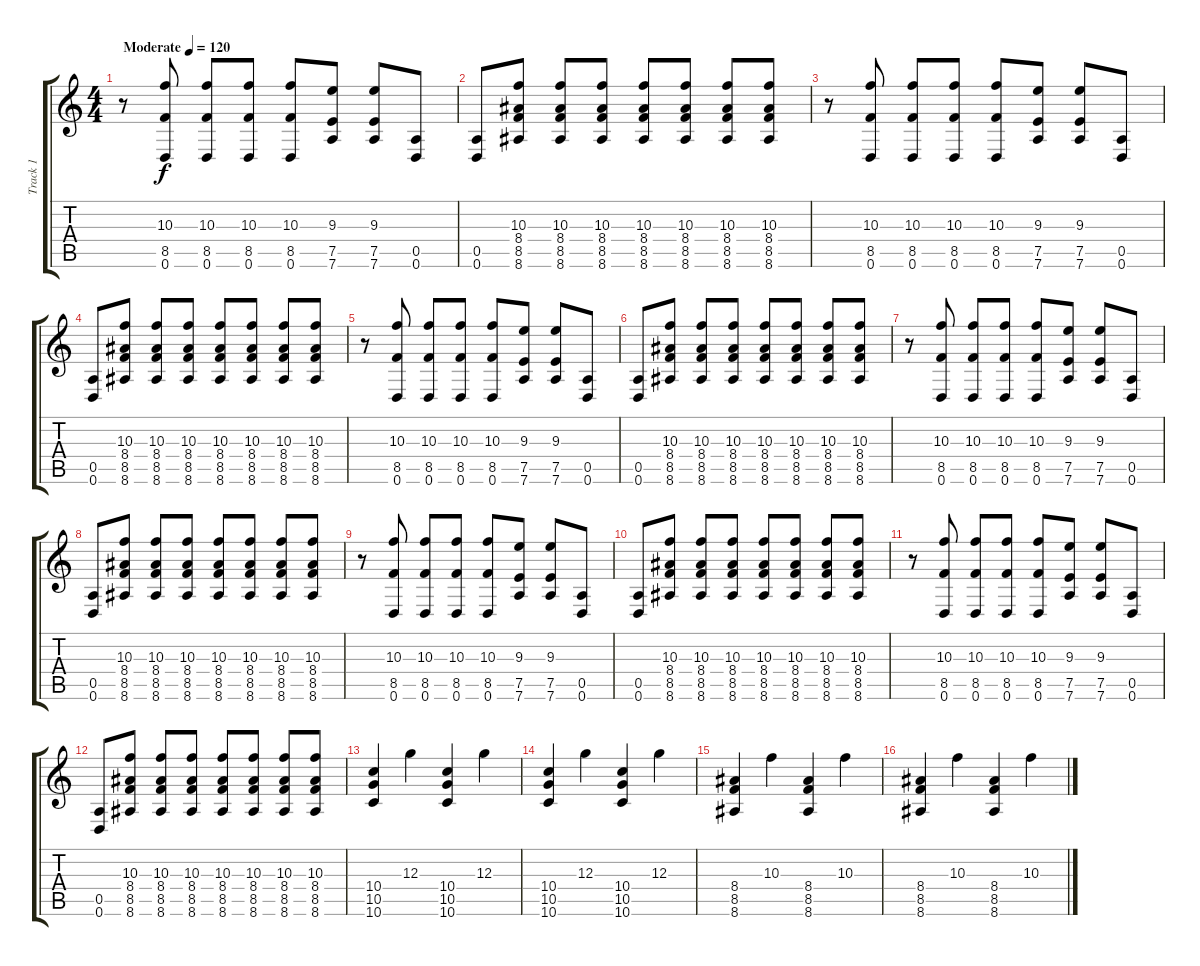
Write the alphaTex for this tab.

\track ("Track 1" "Track 1") {instrument distortionguitar}
\staff {score tabs}
\tuning (E4 B3 G3 D3 A2 D2) {hide}
\ts (4 4)
\tempo (120 "Moderate")
\tempo 118
\tempo (120 "Moderate")
\clef g2
\ks c
r.8{dy f volume 12 balance 8 instrument electricguitarclean} (10.3 8.5 0.6).8 (10.3 8.5 0.6).8 (10.3 8.5 0.6).8 (10.3 8.5 0.6).8 (9.3 7.5 7.6).8 (9.3 7.5 7.6).8 (0.5 0.6).8 |
(0.5 0.6).8 (10.3 8.4 8.5 8.6).8 (10.3 8.4 8.5 8.6).8 (10.3 8.4 8.5 8.6).8 (10.3 8.4 8.5 8.6).8 (10.3 8.4 8.5 8.6).8 (10.3 8.4 8.5 8.6).8 (10.3 8.4 8.5 8.6).8 |
r.8{volume 12 balance 8 instrument electricguitarclean} (10.3 8.5 0.6).8 (10.3 8.5 0.6).8 (10.3 8.5 0.6).8 (10.3 8.5 0.6).8 (9.3 7.5 7.6).8 (9.3 7.5 7.6).8 (0.5 0.6).8 |
(0.5 0.6).8 (10.3 8.4 8.5 8.6).8 (10.3 8.4 8.5 8.6).8 (10.3 8.4 8.5 8.6).8 (10.3 8.4 8.5 8.6).8 (10.3 8.4 8.5 8.6).8 (10.3 8.4 8.5 8.6).8 (10.3 8.4 8.5 8.6).8 |
r.8{volume 12 balance 8 instrument electricguitarclean} (10.3 8.5 0.6).8 (10.3 8.5 0.6).8 (10.3 8.5 0.6).8 (10.3 8.5 0.6).8 (9.3 7.5 7.6).8 (9.3 7.5 7.6).8 (0.5 0.6).8 |
(0.5 0.6).8 (10.3 8.4 8.5 8.6).8 (10.3 8.4 8.5 8.6).8 (10.3 8.4 8.5 8.6).8 (10.3 8.4 8.5 8.6).8 (10.3 8.4 8.5 8.6).8 (10.3 8.4 8.5 8.6).8 (10.3 8.4 8.5 8.6).8 |
r.8{volume 12 balance 8 instrument electricguitarclean} (10.3 8.5 0.6).8 (10.3 8.5 0.6).8 (10.3 8.5 0.6).8 (10.3 8.5 0.6).8 (9.3 7.5 7.6).8 (9.3 7.5 7.6).8 (0.5 0.6).8 |
(0.5 0.6).8 (10.3 8.4 8.5 8.6).8 (10.3 8.4 8.5 8.6).8 (10.3 8.4 8.5 8.6).8 (10.3 8.4 8.5 8.6).8 (10.3 8.4 8.5 8.6).8 (10.3 8.4 8.5 8.6).8 (10.3 8.4 8.5 8.6).8 |
r.8{volume 12 balance 8 instrument electricguitarclean} (10.3 8.5 0.6).8 (10.3 8.5 0.6).8 (10.3 8.5 0.6).8 (10.3 8.5 0.6).8 (9.3 7.5 7.6).8 (9.3 7.5 7.6).8 (0.5 0.6).8 |
(0.5 0.6).8 (10.3 8.4 8.5 8.6).8 (10.3 8.4 8.5 8.6).8 (10.3 8.4 8.5 8.6).8 (10.3 8.4 8.5 8.6).8 (10.3 8.4 8.5 8.6).8 (10.3 8.4 8.5 8.6).8 (10.3 8.4 8.5 8.6).8 |
r.8{volume 12 balance 8 instrument electricguitarclean} (10.3 8.5 0.6).8 (10.3 8.5 0.6).8 (10.3 8.5 0.6).8 (10.3 8.5 0.6).8 (9.3 7.5 7.6).8 (9.3 7.5 7.6).8 (0.5 0.6).8 |
(0.5 0.6).8 (10.3 8.4 8.5 8.6).8 (10.3 8.4 8.5 8.6).8 (10.3 8.4 8.5 8.6).8 (10.3 8.4 8.5 8.6).8 (10.3 8.4 8.5 8.6).8 (10.3 8.4 8.5 8.6).8 (10.3 8.4 8.5 8.6).8 |
(10.4 10.5 10.6).4 12.3.4 (10.4 10.5 10.6).4 12.3.4 |
(10.4 10.5 10.6).4 12.3.4 (10.4 10.5 10.6).4 12.3.4 |
(8.4 8.5 8.6).4 10.3.4 (8.4 8.5 8.6).4 10.3.4 |
(8.4 8.5 8.6).4 10.3.4 (8.4 8.5 8.6).4 10.3.4
